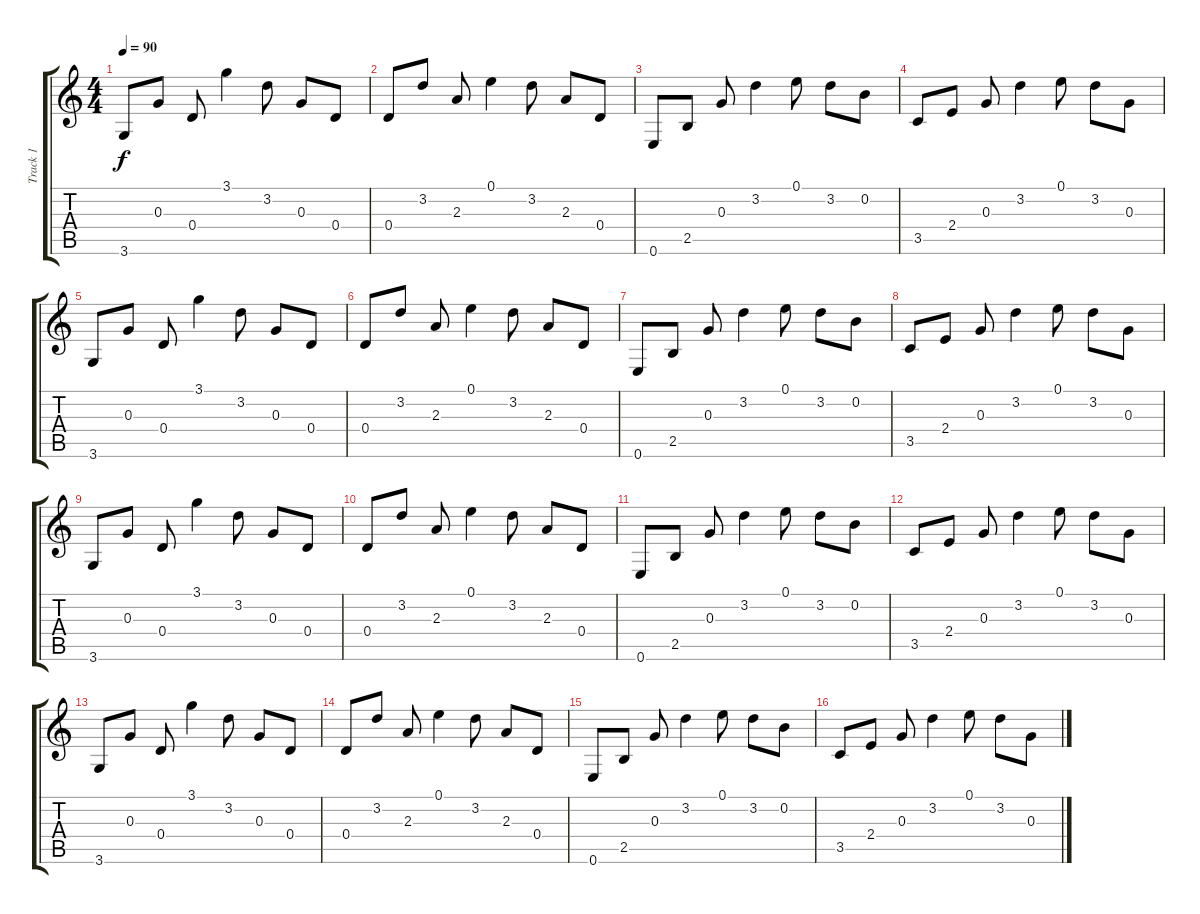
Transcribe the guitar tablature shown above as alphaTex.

\track ("Track 1" "Track 1") {instrument acousticguitarsteel}
\staff {score tabs}
\tuning (E4 B3 G3 D3 A2 E2) {hide}
\ts (4 4)
\tempo 90
\clef g2
\ks c
3.6.8{dy f instrument acousticguitarsteel} 0.3.8 0.4.8 3.1.4 3.2.8 0.3.8 0.4.8 |
0.4.8 3.2.8 2.3.8 0.1.4 3.2.8 2.3.8 0.4.8 |
0.6.8 2.5.8 0.3.8 3.2.4 0.1.8 3.2.8 0.2.8 |
3.5.8 2.4.8 0.3.8 3.2.4 0.1.8 3.2.8 0.3.8 |
3.6.8 0.3.8 0.4.8 3.1.4 3.2.8 0.3.8 0.4.8 |
0.4.8 3.2.8 2.3.8 0.1.4 3.2.8 2.3.8 0.4.8 |
0.6.8 2.5.8 0.3.8 3.2.4 0.1.8 3.2.8 0.2.8 |
3.5.8 2.4.8 0.3.8 3.2.4 0.1.8 3.2.8 0.3.8 |
3.6.8 0.3.8 0.4.8 3.1.4 3.2.8 0.3.8 0.4.8 |
0.4.8 3.2.8 2.3.8 0.1.4 3.2.8 2.3.8 0.4.8 |
0.6.8 2.5.8 0.3.8 3.2.4 0.1.8 3.2.8 0.2.8 |
3.5.8 2.4.8 0.3.8 3.2.4 0.1.8 3.2.8 0.3.8 |
3.6.8 0.3.8 0.4.8 3.1.4 3.2.8 0.3.8 0.4.8 |
0.4.8 3.2.8 2.3.8 0.1.4 3.2.8 2.3.8 0.4.8 |
0.6.8 2.5.8 0.3.8 3.2.4 0.1.8 3.2.8 0.2.8 |
3.5.8 2.4.8 0.3.8 3.2.4 0.1.8 3.2.8 0.3.8
